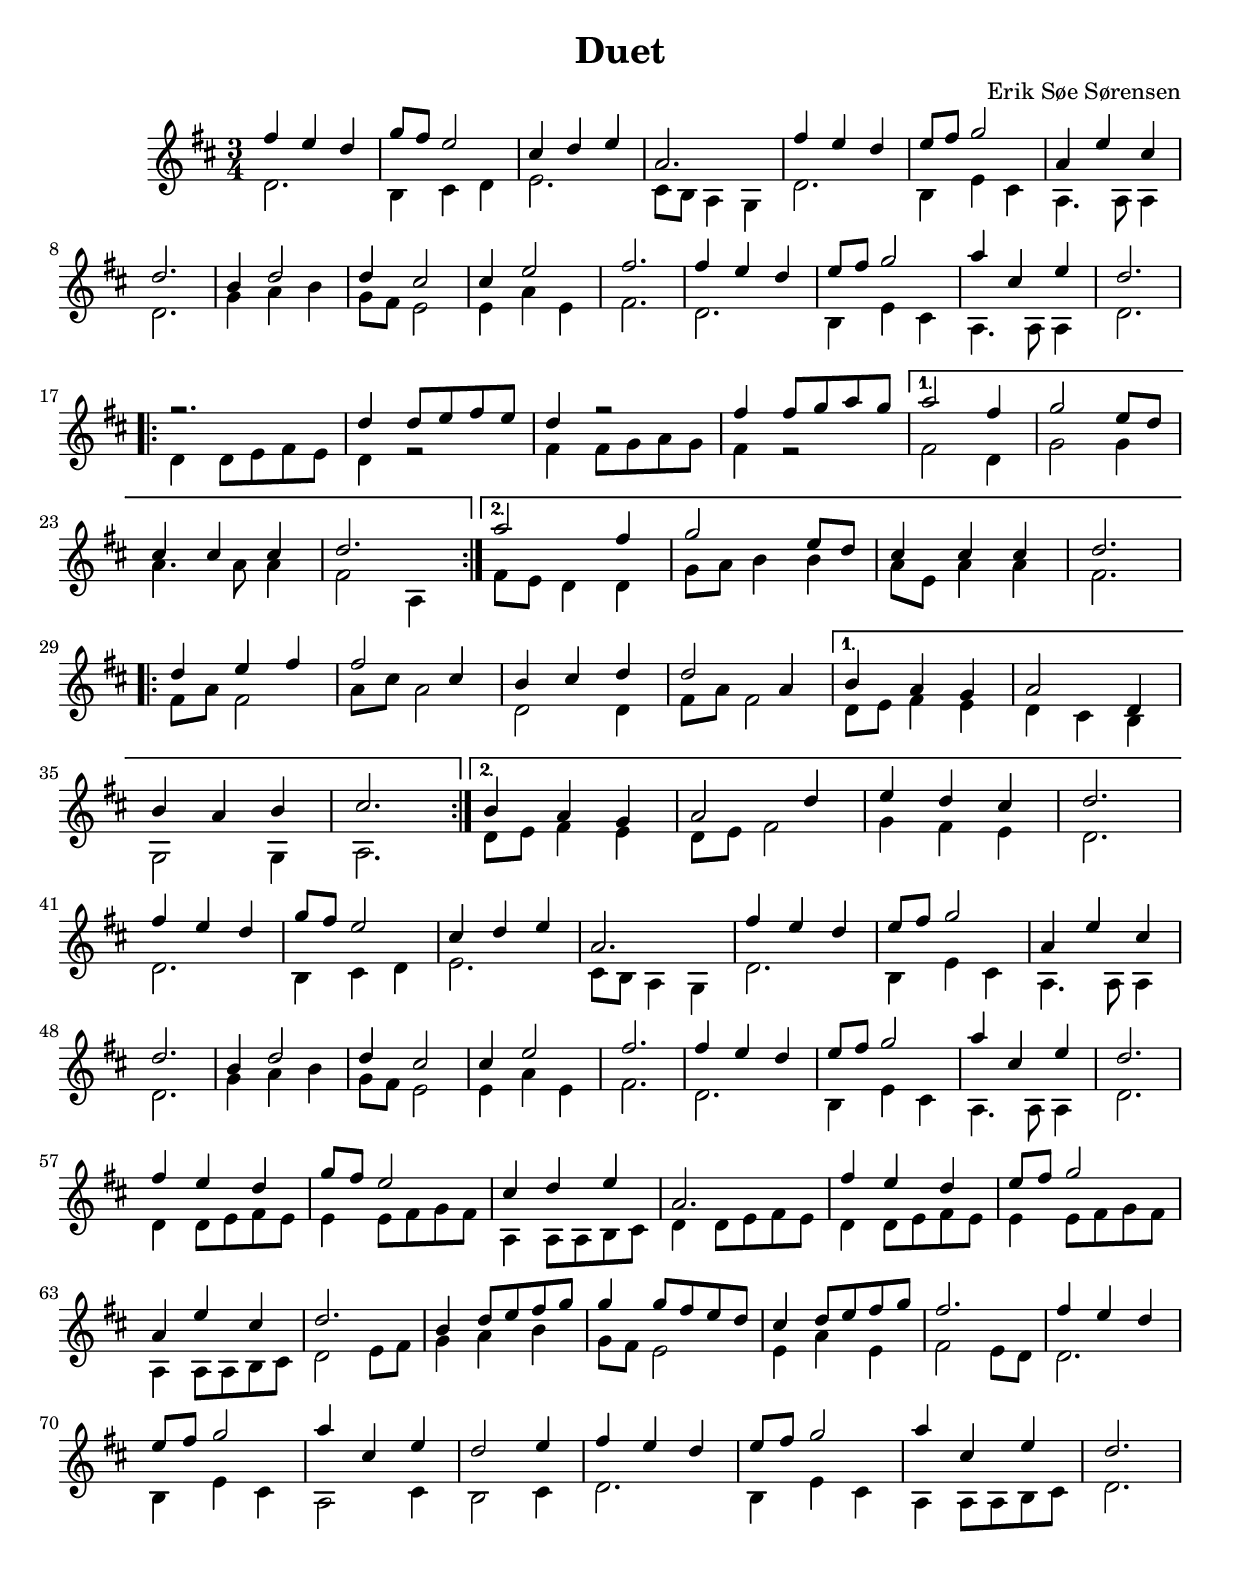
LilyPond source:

				% Komponeret 26/10-19
				% Erik Søe Sørensen

%% Mål: Duet, 2 violiner, 3/4 takt.
%\include "event-listener.ly"

\version "2.18.2"
\header {
  title = "Duet"
  composer = "Erik Søe Sørensen"
}

PartOne = {
      %% "A"
      %% I ii V I
      <<
      	\context Voice = "Violin 1" \relative {|e'4 d c | f8 e d2}
	\context Voice = "Violin 2" \relative {|c2. | a4 b c }
      >>
      <<
	\context Voice = "Violin 1" \relative {|b4 c d | g,2.}
	\context Voice = "Violin 2" \relative {|d2. | b8 a g4 f  }
      >>
      %% I ii V I
      <<
      	\context Voice = "Violin 1" \relative {|e'4 d c | d8 e f2}
	\context Voice = "Violin 2" \relative {|c2. | a4 d b }
      >>
      <<
	\context Voice = "Violin 1" \relative {|g4 d' b | c2. }
	\context Voice = "Violin 2" \relative {|g,4. g8 g4 | c2. }
      >>

      %% "B"
      %% IV IV V vi(?)
      <<
      	\context Voice = "Violin 1" \relative {|a4 c2 | c4 b2}
      	\context Voice = "Violin 2" \relative {|f4 g a | f8 e d2}
      >>
      <<
       	\context Voice = "Violin 1" \relative {|b4 d2 | e2.}
       	\context Voice = "Violin 2" \relative {|d4 g d | e2.}
       >>

      %% "A"
      %% I ii V I
      <<
	\context Voice = "Violin 1" \relative {|e'4 d c | d8 e f2}
	\context Voice = "Violin 2" \relative {|c2. | a4 d b }
      >>
      <<
	\context Voice = "Violin 1" \relative {|g'4 b, d | c2. }
	\context Voice = "Violin 2" \relative {|g,4. g8 g4 | c2. }
      >>
    }

PartTwo = {
  \repeat volta 2 {
      %% "C", rep.1
      %% I I I I
      <<
	\context Voice = "Violin 1" \relative {|r2. | c'4 c8 d e d}
	\context Voice = "Violin 2" \relative {|c4 c8 d e d | c4 r2 |}
      >>
      <<
	\context Voice = "Violin 1" \relative {|c'4 r2 | e4 e8 f g f }
	\context Voice = "Violin 2" \relative {|e4 e8 f g f | e4 r2}
      >>
    } \alternative {
      {%% I IV V I
      <<
	\context Voice = "Violin 1" \relative {|g'2 e4 | f2 d8 c8}
	\context Voice = "Violin 2" \relative {|e2  c4 | f2 f4|}
      >>
      <<
	\context Voice = "Violin 1" \relative {|b4 b b | c2.}
	\context Voice = "Violin 2" \relative {|g4. g8 g4 | e2 g,4}
      >>}

      {%% I IV V I
     <<
     	\context Voice = "Violin 1" \relative {|g'2 e4 | f2 d8 c8}
     	\context Voice = "Violin 2" \relative {|e8 d8 c4 c4 | f8 g8 a4 a4|}
     >>
     <<
     	\context Voice = "Violin 1" \relative {|b4 b b | c2.}
     	\context Voice = "Violin 2" \relative {|g8 d8 g4 g4 | e2.}
     >>}
      % <<
      % 	%\context Voice = "Violin 1" \relative {|g'4 g8 g8 f8 e8 | f4 f8 f d c}
      % 	\context Voice = "Violin 1" \relative {|g'4 g8 f8 e4 | f4 f8 d c4}
      % 	%\context Voice = "Violin 2" \relative {|c2 d8 e8| f2 f8 f8|}
      % 	\context Voice = "Violin 2" \relative {|c4. d8 c4| f2 f4|}
      % >>
      % <<
      % 	\context Voice = "Violin 1" \relative {|b4 b8 b8 b4 | c2.}
      % 	\context Voice = "Violin 2" \relative {|g4. d8 g4 | e2.}
      % >>}
      }
    }

PartThree = {
  \repeat volta 2 {
      %% "D"
      %% I ii vi I
      <<
	\context Voice = "Violin 1" \relative {|c'4 d e | e2 b4| a4 b c | c2 g4|}
	\context Voice = "Violin 2" \relative {|e8 g e2 | g8 b g2 | c,2 c4 | e8 g e2|}
      >>
      } \alternative {
      %% vi I IV V
      <<
	\context Voice = "Violin 1" \relative {|a4 g f| g2 c,4 | a'4 g a | b2.}
	\context Voice = "Violin 2" \relative {|c8 d e4 d4 | c4 b a |f2 f4|g2.}
      >>

      %% I ii vi I
      % <<
      % 	\context Voice = "Violin 1" \relative {|c'4 d e | e2 b4| a4 b c | c2 g4|}
      % 	\context Voice = "Violin 2" \relative {|e8 g e2 | g8 b g2 | c,8 e c2 | e8 g e2|}
      % >>
      %% vi I IV V
      <<
	\context Voice = "Violin 1" \relative {|a4 g f| g2 c4| d4 c b| c2.}
	\context Voice = "Violin 2" \relative {|c8 d e4 d4 | c8 d8 e2|f4 e d | c2. }
      >>
      }
    }

PartFourSynthesis = {
      %% "A"+"D" synthesis
      %% I I I I
      <<
     	\context Voice = "Violin 1" \relative {|e'4 d c|f8 e d2}
     	\context Voice = "Violin 2" \relative {|c4 c8 d e d | d4 d8 e f e |}
      >>
      <<
     	\context Voice = "Violin 1" \relative {|b4 c d | g,2.}
     	\context Voice = "Violin 2" \relative {|g,4 g8 g a b | c4 c8 d e d |}
      >>
      %% I ii V I
      <<
      	\context Voice = "Violin 1" \relative {|e'4 d c | d8 e f2}
     	\context Voice = "Violin 2" \relative {|c4 c8 d e d | d4 d8 e f e |}
      >>
      <<
      	\context Voice = "Violin 1" \relative {|g4 d' b | c2. }
     	\context Voice = "Violin 2" \relative {|g,4 g8 g a b | c2 d8 e |}
      >>

      %% IV IV V vi(?)
      <<
      	\context Voice = "Violin 1" \relative {|a4 c8 d e f | f4 f8 e d c}
      	\context Voice = "Violin 2" \relative {|f4 g a | f8 e d2}
      >>
      <<
       	\context Voice = "Violin 1" \relative {|b4 c8 d e f | e2.}
       	\context Voice = "Violin 2" \relative {|d4 g d | e2 d8 c}
       >>

      %% I ii V ii
      <<
      	\context Voice = "Violin 1" \relative {|e'4 d c | d8 e f2}
      	\context Voice = "Violin 2" \relative {|c2. | a4 d b }
      >>
      <<
      	\context Voice = "Violin 1" \relative {|g'4 b, d | c2 d4 }
      	\context Voice = "Violin 2" \relative {|g,2 b4 | a2 b4} % D.C
      >>
      %% Repetition, with PAC:
      %% I ii V I
      <<
      	\context Voice = "Violin 1" \relative {|e'4 d c | d8 e f2}
      	\context Voice = "Violin 2" \relative {|c2. | a4 d b }
      >>
      <<
      	\context Voice = "Violin 1" \relative {|g'4 b, d | c2. }
%      	\context Voice = "Violin 2" \relative {|g,2 b4 | c2.} % Replaced with decoration
      	\context Voice = "Violin 2" \relative {|g,4 g8 g a b | c2.}
      >>
  }
musik = \transpose c d' {
    \time 3/4
    \key c \major
    {
      <<
	%% Create voices:
	\context Voice = "Violin 1" {\voiceOne}
	\context Voice = "Violin 2" {\voiceTwo}
      >>

      \PartOne
      \break
      \PartTwo
      \break
      \PartThree
      \break
      \PartOne
      \break
      \PartFourSynthesis

}
  }
\score {
  \musik
  \layout { }
  }
%showLastLength = R1*48
\score {
  \new Staff \with {midiInstrument = #"violin"} {
    \unfoldRepeats \musik
  }
  \midi {
    midiInstrument = violin
    \tempo 4 = 120
  }
}
